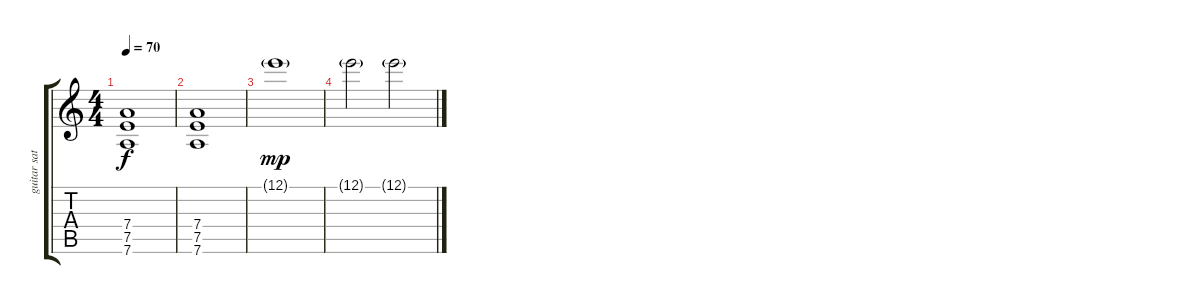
\track ("guitar sat2" "guitar sat") {instrument electricguitarmuted}
\staff {score tabs}
\tuning (E4 B3 G3 D3 A2 D2) {hide}
\ts (4 4)
\tempo 70
\clef g2
\ks c
(7.4 7.5 7.6).1{dy f} |
(7.4 7.5 7.6).1 |
12.1{g}.1{dy mp} |
12.1{g}.2 12.1{g}.2
